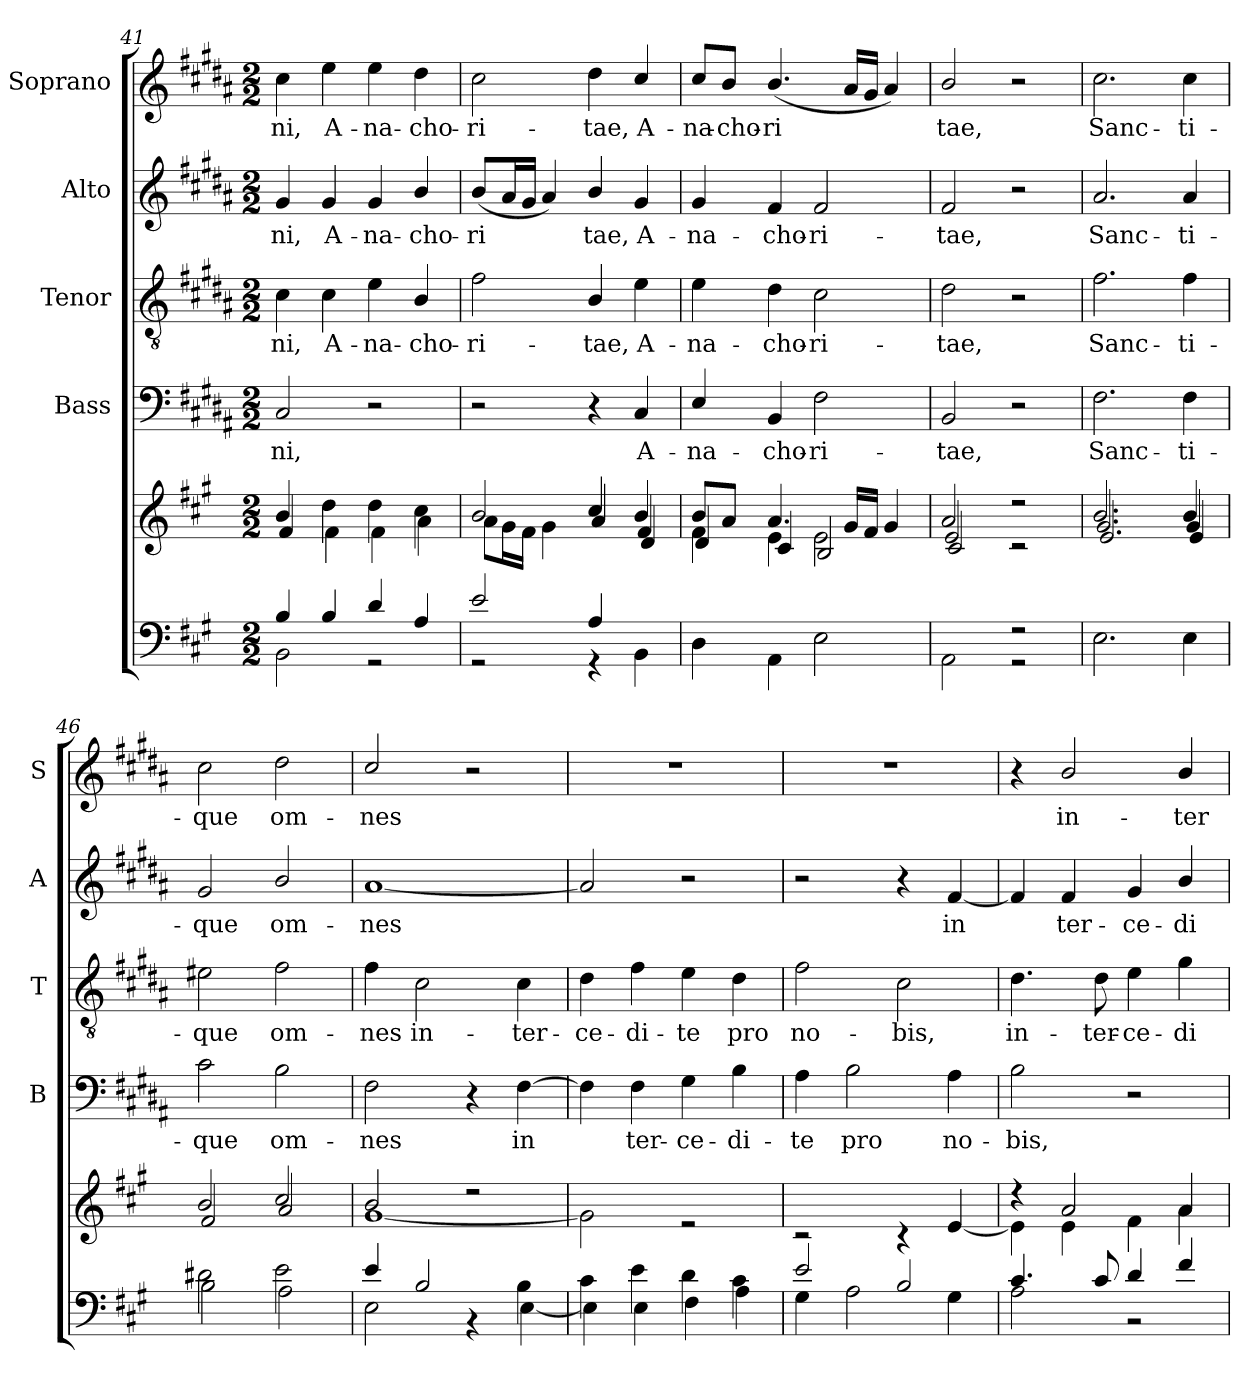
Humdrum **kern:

**kern	**kern	**kern	**text	**kern	**text	**kern	**text	**kern	**text
*part5	*part5	*part4	*part4	*part3	*part3	*part2	*part2	*part1	*part1
*staff6	*staff5	*staff4	*staff4	*staff3	*staff3	*staff2	*staff2	*staff1	*staff1
*	*	*I"Bass	*	*I"Tenor	*	*I"Alto	*	*I"Soprano	*
*	*	*I'B	*	*I'T	*	*I'A	*	*I'S	*
*clefF4	*clefG2	*clefF4	*	*clefGv2	*	*clefG2	*	*clefG2	*
*	*	*ITrd1c2	*	*ITrd1c2	*	*ITrd1c2	*	*ITrd1c2	*
*k[f#c#g#]	*k[f#c#g#]	*k[f#c#g#]	*	*k[f#c#g#]	*	*k[f#c#g#]	*	*k[f#c#g#]	*
*A:	*A:	*A:	*	*A:	*	*A:	*	*A:	*
*M2/2	*M2/2	*M2/2	*	*M2/2	*	*M2/2	*	*M2/2	*
=41	=41	=41	=41	=41	=41	=41	=41	=41	=41
*^	*^	*	*	*	*	*	*	*	*
!	!	!	!	!	!LO:LY:b	!	!LO:LY:b	!	!LO:LY:b	!	!LO:LY:b
4B/	2BB\	4b/	4f#/	2BB/	-ni,	4B\	-ni,	4f#/	-ni,	4b\	-ni,
!	!	!	!	!	!	!	!LO:LY:b	!	!LO:LY:b	!	!LO:LY:b
4B/	.	4dd\	4f#\	.	.	4B\	A-	4f#/	A-	4dd\	A-
!	!	!	!	!	!	!	!LO:LY:b	!	!LO:LY:b	!	!LO:LY:b
4d/	2r	4dd\	4f#\	2r	.	4d\	-na-	4f#/	-na-	4dd\	-na-
!	!	!	!	!	!	!	!LO:LY:b	!	!LO:LY:b	!	!LO:LY:b
4A/	.	4cc#\	4a\	.	.	4A/	-cho-	4a/	-cho-	4cc#\	-cho-
=42	=42	=42	=42	=42	=42	=42	=42	=42	=42	=42	=42
*	*	*	*^	*	*	*	*	*	*	*	*
!	!	!	!	!	!	!	!	!LO:LY:b	!	!LO:LY:b	!	!LO:LY:b
2e/	2r	2b/	8a\L	2.ryy	2r	.	2e\	-ri-	(<8a/L	-ri­	2b\	-ri-
.	.	.	16g#\L	.	.	.	.	.	16g#/L	.	.	.
.	.	.	16f#\JJ	.	.	.	.	.	16f#/JJ	.	.	.
.	.	.	4g#\	.	.	.	.	.	4g#/)	.	.	.
!	!	!	!	!	!	!	!	!LO:LY:b	!	!LO:LY:b	!	!LO:LY:b
4A/	4r	4cc#/	4a/	.	4r	.	4A/	-tae,	4a/	tae,	4cc#\	-tae,
!	!	!	!	!	!	!LO:LY:b	!	!LO:LY:b	!	!LO:LY:b	!	!LO:LY:b
4ryy	4BB\	4b/	4f#/	4d/	4BB/	A-	4d\	A-	4f#/	A-	4b/	A-
=43	=43	=43	=43	=43	=43	=43	=43	=43	=43	=43	=43	=43
!	!	!	!	!	!	!LO:LY:b	!	!LO:LY:b	!	!LO:LY:b	!	!LO:LY:b
*v	*v	*	*	*	*	*	*	*	*	*	*	*
4D\	8b/L	4f#\	4d/	4D/	-na-	4d\	-na-	4f#/	-na-	8b/L	-na-
!	!	!	!	!	!	!	!	!	!	!	!LO:LY:b
.	8a/J	.	.	.	.	.	.	.	.	8a/J	-cho-
!	!	!	!	!	!LO:LY:b	!	!LO:LY:b	!	!LO:LY:b	!	!LO:LY:b
4AA\	4.a/	4e\	4c#/	4AA/	-cho-	4c#\	-cho-	4e/	-cho-	(<4.a/	-ri­
!	!	!	!	!	!LO:LY:b	!	!LO:LY:b	!	!LO:LY:b	!	!
2E\	.	2e\	2B/	2E\	-ri-	2B\	-ri-	2e/	-ri-	.	.
.	16g#/LL	.	.	.	.	.	.	.	.	16g#/LL	.
.	16f#/JJ	.	.	.	.	.	.	.	.	16f#/JJ	.
.	4g#/	.	.	.	.	.	.	.	.	4g#/)	.
=44	=44	=44	=44	=44	=44	=44	=44	=44	=44	=44	=44
*^	*	*	*	*	*	*	*	*	*	*	*
!	!	!	!	!	!	!LO:LY:b	!	!LO:LY:b	!	!LO:LY:b	!	!LO:LY:b
2ryy	2AA\	2a/	2e/	2c#/	2AA/	-tae,	2c#\	-tae,	2e/	-tae,	2a/	tae,
2r	2r	2r	2r	2ryy	2r	.	2r	.	2r	.	2r	.
!!LO:PB:g=z
=45	=45	=45	=45	=45	=45	=45	=45	=45	=45	=45	=45	=45
!	!	!	!	!	!	!LO:LY:b	!	!LO:LY:b	!	!LO:LY:b	!	!LO:LY:b
*v	*v	*	*	*	*	*	*	*	*	*	*	*
2.E\	2.b/	2.g#/	2.e/	2.E\	Sanc-	2.e\	Sanc-	2.g#/	Sanc-	2.b\	Sanc-
!	!	!	!	!	!LO:LY:b	!	!LO:LY:b	!	!LO:LY:b	!	!LO:LY:b
4E\	4b/	4g#/	4e/	4E\	-ti-	4e\	-ti-	4g#/	-ti-	4b\	-ti-
=46	=46	=46	=46	=46	=46	=46	=46	=46	=46	=46	=46
*^	*	*	*	*	*	*	*	*	*	*	*
!	!	!	!	!	!	!LO:LY:b	!	!LO:LY:b	!	!LO:LY:b	!	!LO:LY:b
*	*	*	*v	*v	*	*	*	*	*	*	*	*
2d#X\	2B\	2b/	2f#/	2B\	-que	2d#X\	-que	2f#/	-que	2b\	-que
!	!	!	!	!	!LO:LY:b	!	!LO:LY:b	!	!LO:LY:b	!	!LO:LY:b
2e\	2A\	2cc#/	2a/	2A\	om-	2e\	om-	2a/	om-	2cc#\	om-
=47	=47	=47	=47	=47	=47	=47	=47	=47	=47	=47	=47
!	!	!	!	!	!LO:LY:b	!	!LO:LY:b	!	!LO:LY:b	!	!LO:LY:b
4e/	2E\	2b/	[<1g#	2E\	-nes	4e\	-nes	[1g#	-nes	2b/	-nes
!	!	!	!	!	!	!	!LO:LY:b	!	!	!	!
2B/	.	.	.	.	.	2B\	in-	.	.	.	.
.	4r	2r	.	4r	.	.	.	.	.	2r	.
!	!	!	!	!	!LO:LY:b	!	!LO:LY:b	!	!	!	!
4B\	[<4E\	.	.	[4E\	in­	4B\	-ter-	.	.	.	.
=48	=48	=48	=48	=48	=48	=48	=48	=48	=48	=48	=48
!	!	!	!	!	!	!	!LO:LY:b	!	!	!	!
4c#\	4E\]	1ryy	2g#\]	4E\]	.	4c#\	-ce-	2g#/]	.	1r	.
!	!	!	!	!	!LO:LY:b	!	!LO:LY:b	!	!	!	!
4e\	4E\	.	.	4E\	ter-	4e\	-di-	.	.	.	.
!	!	!	!	!	!LO:LY:b	!	!LO:LY:b	!	!	!	!
4d\	4F#\	.	2r	4F#\	-ce-	4d\	-te	2r	.	.	.
!	!	!	!	!	!LO:LY:b	!	!LO:LY:b	!	!	!	!
4c#\	4A\	.	.	4A\	-di-	4c#\	pro	.	.	.	.
=49	=49	=49	=49	=49	=49	=49	=49	=49	=49	=49	=49
!	!	!	!	!	!LO:LY:b	!	!LO:LY:b	!	!	!	!
2e/	4G#\	1ryy	2r	4G#\	-te	2e\	no-	2r	.	1r	.
!	!	!	!	!	!LO:LY:b	!	!	!	!	!	!
.	2A\	.	.	2A\	pro	.	.	.	.	.	.
!	!	!	!	!	!	!	!LO:LY:b	!	!	!	!
2B/	.	.	4r	.	.	2B\	-bis,	4r	.	.	.
!	!	!	!	!	!LO:LY:b	!	!	!	!LO:LY:b	!	!
.	4G#\	.	[4e/	4G#\	no-	.	.	[4e/	in­	.	.
=50	=50	=50	=50	=50	=50	=50	=50	=50	=50	=50	=50
!	!	!	!	!	!LO:LY:b	!	!LO:LY:b	!	!	!	!
4.c#/	2A\	4r	4e\]	2A\	-bis,	4.c#\	in-	4e/]	.	4r	.
!	!	!	!	!	!	!	!	!	!LO:LY:b	!	!LO:LY:b
.	.	2a/	4e\	.	.	.	.	4e/	ter-	2a/	in-
!	!	!	!	!	!	!	!LO:LY:b	!	!	!	!
8c#/	.	.	.	.	.	8c#\	-ter-	.	.	.	.
!	!	!	!	!	!	!	!LO:LY:b	!	!LO:LY:b	!	!
4d/	2r	.	4f#\	2r	.	4d\	-ce-	4f#/	-ce-	.	.
!	!	!	!	!	!	!	!LO:LY:b	!	!LO:LY:b	!	!LO:LY:b
4f#/	.	4a/	4a\	.	.	4f#\	-di-	4a/	-di-	4a/	-ter-
*v	*v	*	*	*	*	*	*	*	*	*	*
*	*v	*v	*	*	*	*	*	*	*	*
=	=	=	=	=	=	=	=	=	=
*-	*-	*-	*-	*-	*-	*-	*-	*-	*-
